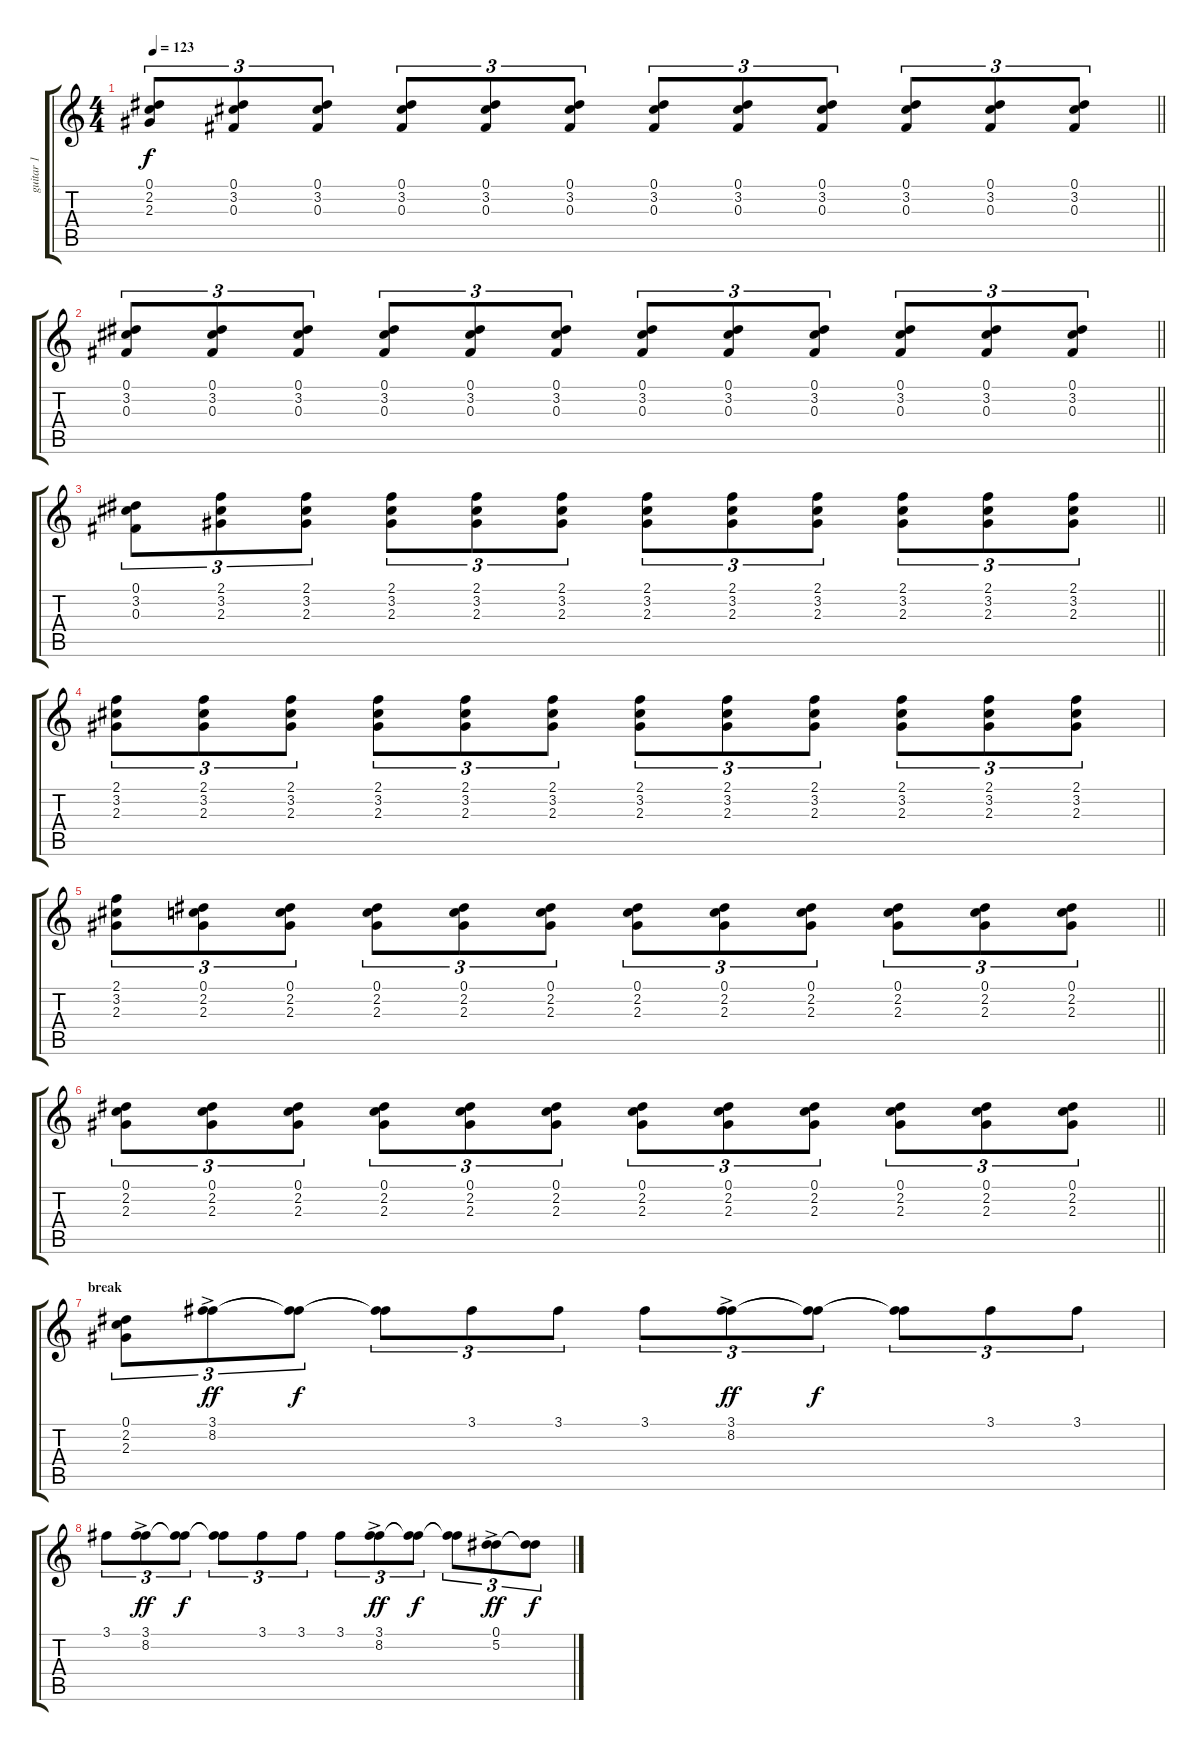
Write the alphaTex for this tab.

\track ("guitar 1" "guitar 1") {instrument overdrivenguitar}
\staff {score tabs}
\tuning (Eb4 Bb3 Gb3 Db3 Ab2 Eb2) {hide}
\ts (4 4)
\tempo 123
\clef g2
\barLineRight lightlight
\ks c
(0.1 2.2 2.3).8{tu (3 2) dy f} (0.1 3.2 0.3).8{tu (3 2)} (0.1 3.2 0.3).8{tu (3 2)} (0.1 3.2 0.3).8{tu (3 2)} (0.1 3.2 0.3).8{tu (3 2)} (0.1 3.2 0.3).8{tu (3 2)} (0.1 3.2 0.3).8{tu (3 2)} (0.1 3.2 0.3).8{tu (3 2)} (0.1 3.2 0.3).8{tu (3 2)} (0.1 3.2 0.3).8{tu (3 2)} (0.1 3.2 0.3).8{tu (3 2)} (0.1 3.2 0.3).8{tu (3 2)} |
\barLineRight lightlight
(0.1 3.2 0.3).8{tu (3 2)} (0.1 3.2 0.3).8{tu (3 2)} (0.1 3.2 0.3).8{tu (3 2)} (0.1 3.2 0.3).8{tu (3 2)} (0.1 3.2 0.3).8{tu (3 2)} (0.1 3.2 0.3).8{tu (3 2)} (0.1 3.2 0.3).8{tu (3 2)} (0.1 3.2 0.3).8{tu (3 2)} (0.1 3.2 0.3).8{tu (3 2)} (0.1 3.2 0.3).8{tu (3 2)} (0.1 3.2 0.3).8{tu (3 2)} (0.1 3.2 0.3).8{tu (3 2)} |
\barLineRight lightlight
(0.1 3.2 0.3).8{tu (3 2)} (2.1 3.2 2.3).8{tu (3 2)} (2.1 3.2 2.3).8{tu (3 2)} (2.1 3.2 2.3).8{tu (3 2)} (2.1 3.2 2.3).8{tu (3 2)} (2.1 3.2 2.3).8{tu (3 2)} (2.1 3.2 2.3).8{tu (3 2)} (2.1 3.2 2.3).8{tu (3 2)} (2.1 3.2 2.3).8{tu (3 2)} (2.1 3.2 2.3).8{tu (3 2)} (2.1 3.2 2.3).8{tu (3 2)} (2.1 3.2 2.3).8{tu (3 2)} |
(2.1 3.2 2.3).8{tu (3 2)} (2.1 3.2 2.3).8{tu (3 2)} (2.1 3.2 2.3).8{tu (3 2)} (2.1 3.2 2.3).8{tu (3 2)} (2.1 3.2 2.3).8{tu (3 2)} (2.1 3.2 2.3).8{tu (3 2)} (2.1 3.2 2.3).8{tu (3 2)} (2.1 3.2 2.3).8{tu (3 2)} (2.1 3.2 2.3).8{tu (3 2)} (2.1 3.2 2.3).8{tu (3 2)} (2.1 3.2 2.3).8{tu (3 2)} (2.1 3.2 2.3).8{tu (3 2)} |
\barLineRight lightlight
(2.1 3.2 2.3).8{tu (3 2)} (0.1 2.2 2.3).8{tu (3 2)} (0.1 2.2 2.3).8{tu (3 2)} (0.1 2.2 2.3).8{tu (3 2)} (0.1 2.2 2.3).8{tu (3 2)} (0.1 2.2 2.3).8{tu (3 2)} (0.1 2.2 2.3).8{tu (3 2)} (0.1 2.2 2.3).8{tu (3 2)} (0.1 2.2 2.3).8{tu (3 2)} (0.1 2.2 2.3).8{tu (3 2)} (0.1 2.2 2.3).8{tu (3 2)} (0.1 2.2 2.3).8{tu (3 2)} |
\barLineRight lightlight
(0.1 2.2 2.3).8{tu (3 2)} (0.1 2.2 2.3).8{tu (3 2)} (0.1 2.2 2.3).8{tu (3 2)} (0.1 2.2 2.3).8{tu (3 2)} (0.1 2.2 2.3).8{tu (3 2)} (0.1 2.2 2.3).8{tu (3 2)} (0.1 2.2 2.3).8{tu (3 2)} (0.1 2.2 2.3).8{tu (3 2)} (0.1 2.2 2.3).8{tu (3 2)} (0.1 2.2 2.3).8{tu (3 2)} (0.1 2.2 2.3).8{tu (3 2)} (0.1 2.2 2.3).8{tu (3 2)} |
\section ("" "break")
(0.1 2.2 2.3).8{tu (3 2)} (3.1{ac} 8.2).8{tu (3 2) dy ff} (3.1{t} 8.2{t}).8{tu (3 2) dy f} (3.1{t} 8.2{t}).8{tu (3 2)} 3.1.8{tu (3 2)} 3.1.8{tu (3 2)} 3.1.8{tu (3 2)} (3.1{ac} 8.2).8{tu (3 2) dy ff} (3.1{t} 8.2{t}).8{tu (3 2) dy f} (3.1{t} 8.2{t}).8{tu (3 2)} 3.1.8{tu (3 2)} 3.1.8{tu (3 2)} |
3.1.8{tu (3 2)} (3.1{ac} 8.2).8{tu (3 2) dy ff} (3.1{t} 8.2{t}).8{tu (3 2) dy f} (3.1{t} 8.2{t}).8{tu (3 2)} 3.1.8{tu (3 2)} 3.1.8{tu (3 2)} 3.1.8{tu (3 2)} (3.1{ac} 8.2).8{tu (3 2) dy ff} (3.1{t} 8.2{t}).8{tu (3 2) dy f} (3.1{t} 8.2{t}).8{tu (3 2)} (0.1{ac} 5.2).8{tu (3 2) dy ff} (0.1{t} 5.2{t}).8{tu (3 2) dy f}
